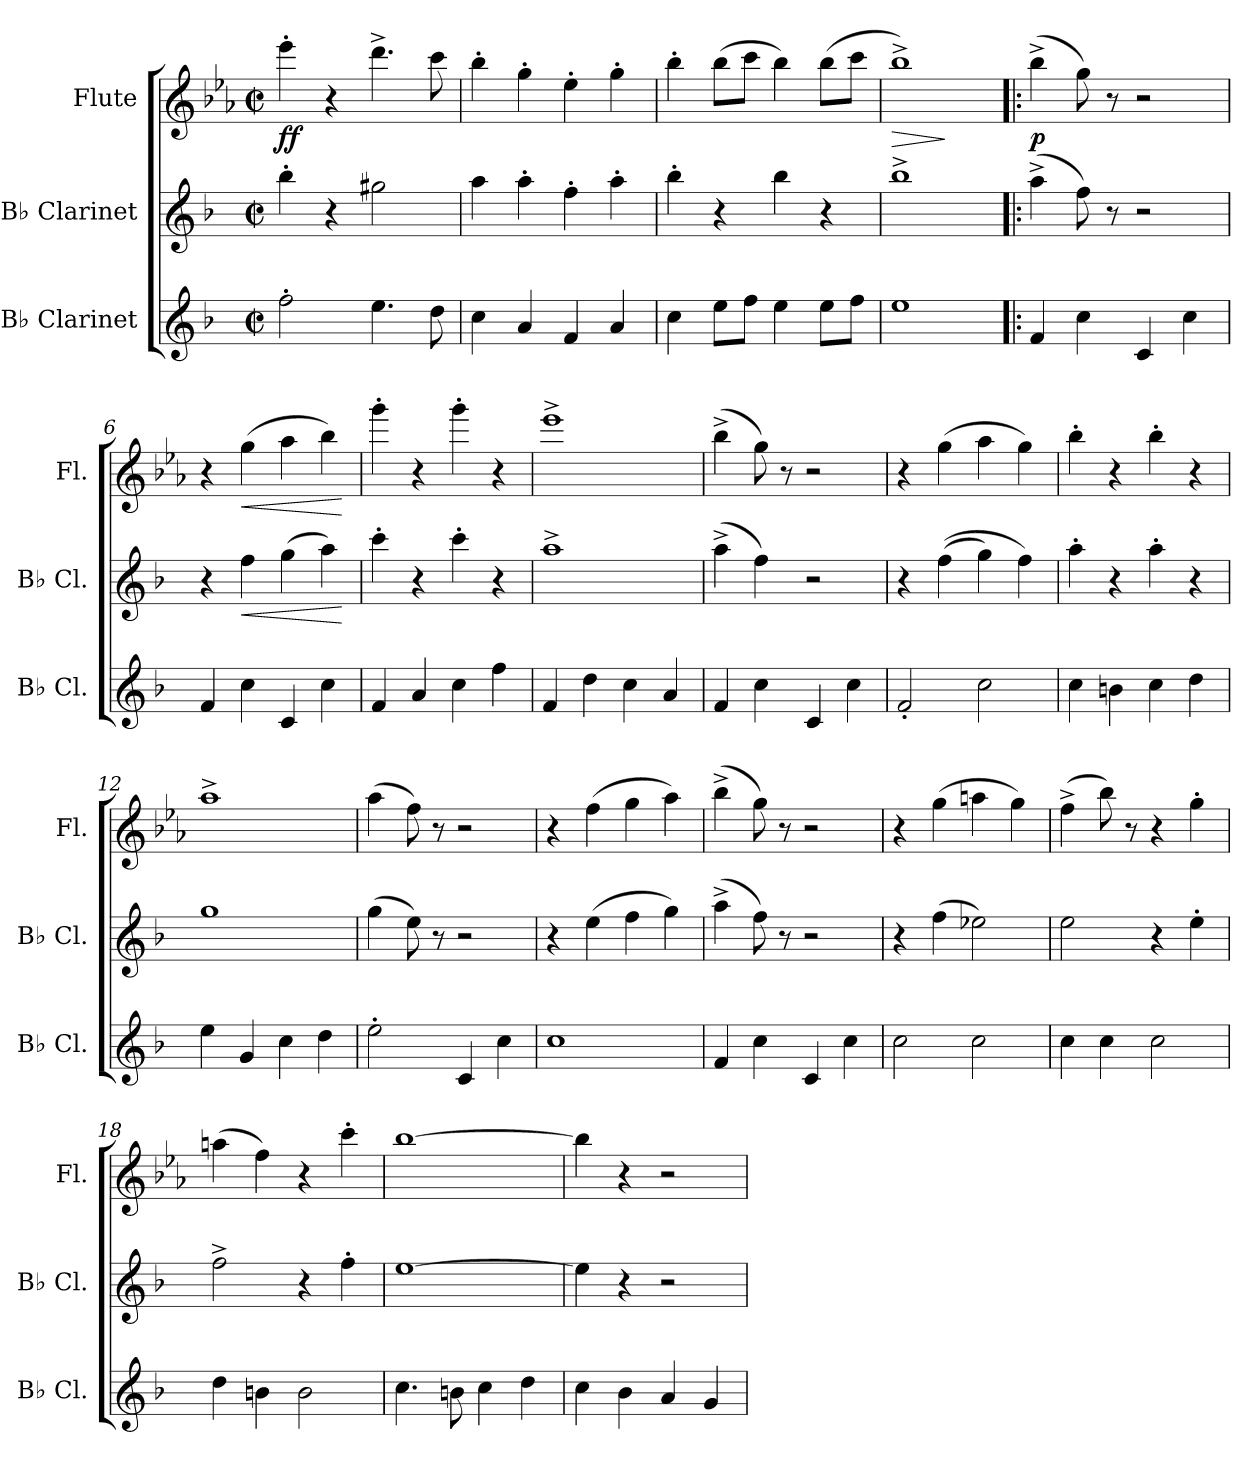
**kern	**kern	**dynam	**kern	**dynam
*part3	*part2	*part2	*part1	*part1
*staff3	*staff2	*staff2	*staff1	*staff1
*I"B♭ Clarinet	*I"B♭ Clarinet	*	*I"Flute	*
*I'B♭ Cl.	*I'B♭ Cl.	*	*I'Fl.	*
*clefG2	*clefG2	*	*clefG2	*
*ITrd1c2	*ITrd1c2	*	*	*
*k[b-e-a-]	*k[b-e-a-]	*	*k[b-e-a-]	*
*M2/2	*M2/2	*	*M2/2	*
*met(c|)	*met(c|)	*	*met(c|)	*
*MM208	*MM208	*	*MM208	*
=1	=1	=1	=1	=1
!	!	!	!	!LO:DY:b
2ee-'\	4aa-'\	.	4eee-'\	ff
.	4r	.	4r	.
4.dd\	2ff#X\	.	4.ddd^\	.
8cc\	.	.	8ccc\	.
=2	=2	=2	=2	=2
4b-\	4gg\	.	4bb-'\	.
4g/	4gg'\	.	4gg'\	.
4e-/	4ee-'\	.	4ee-'\	.
4g/	4gg'\	.	4gg'\	.
=3	=3	=3	=3	=3
4b-\	4aa-'\	.	4bb-'\	.
8dd\L	4r	.	(>8bb-\L	.
8ee-\J	.	.	8ccc\J	.
4dd\	4aa-\	.	4bb-\)	.
8dd\L	4r	.	(>8bb-\L	.
8ee-\J	.	.	8ccc\J	.
=4	=4	=4	=4	=4
!	!	!	!	!LO:HP:b
1dd	1aa-^	.	1bb-^)	>
.	.	.	.	]
=5!|:	=5!|:	=5!|:	=5!|:	=5!|:
!	!	!	!	!LO:DY:b
4e-/	(>4gg^\	.	(>4bb-^\	p
4b-\	8ee-\)	.	8gg\)	.
.	8r	.	8r	.
4B-/	2r	.	2r	.
4b-\	.	.	.	.
=6	=6	=6	=6	=6
4e-/	4r	.	4r	.
!	!	!LO:HP:b	!	!LO:HP:b
4b-\	4ee-\	<	(>4gg\	<
4B-/	(>4ff\	.	4aa-\	.
4b-\	4gg\)	.	4bb-\)	.
.	.	[	.	[
=7	=7	=7	=7	=7
4e-/	4bb-'\	.	4ggg'\	.
4g/	4r	.	4r	.
4b-\	4bb-'\	.	4ggg'\	.
4ee-\	4r	.	4r	.
!!LO:LB:g=z
=8	=8	=8	=8	=8
4e-/	1gg^	.	1eee-^	.
4cc\	.	.	.	.
4b-\	.	.	.	.
4g/	.	.	.	.
=9	=9	=9	=9	=9
4e-/	(>4gg^\	.	(>4bb-^\	.
4b-\	4ee-\)	.	8gg\)	.
.	.	.	8r	.
4B-/	2r	.	2r	.
4b-\	.	.	.	.
=10	=10	=10	=10	=10
2e-'/	4r	.	4r	.
.	(>(>4ee-\	.	(>4gg\	.
2b-\	4ff\)	.	4aa-\	.
.	4ee-\)	.	4gg\)	.
=11	=11	=11	=11	=11
4b-\	4gg'\	.	4bb-'\	.
4an\	4r	.	4r	.
4b-\	4gg'\	.	4bb-'\	.
4cc\	4r	.	4r	.
=12	=12	=12	=12	=12
4dd\	1ff	.	1aa-^	.
4f/	.	.	.	.
4b-\	.	.	.	.
4cc\	.	.	.	.
=13	=13	=13	=13	=13
2dd'\	(>4ff\	.	(>4aa-\	.
.	8dd\)	.	8ff\)	.
.	8r	.	8r	.
4B-/	2r	.	2r	.
4b-\	.	.	.	.
=14	=14	=14	=14	=14
1b-	4r	.	4r	.
.	(>4dd\	.	(>4ff\	.
.	4ee-\	.	4gg\	.
.	4ff\)	.	4aa-\)	.
=15	=15	=15	=15	=15
4e-/	(>4gg^\	.	(>4bb-^\	.
4b-\	8ee-\)	.	8gg\)	.
.	8r	.	8r	.
4B-/	2r	.	2r	.
4b-\	.	.	.	.
!!LO:LB:g=z
=16	=16	=16	=16	=16
2b-\	4r	.	4r	.
.	(>4ee-\	.	(>4gg\	.
2b-\	2dd-X\)	.	4aan\	.
.	.	.	4gg\)	.
=17	=17	=17	=17	=17
4b-\	2dd\	.	(>4ff^\	.
4b-\	.	.	8bb-\)	.
.	.	.	8r	.
2b-\	4r	.	4r	.
.	4dd'\	.	4gg'\	.
=18	=18	=18	=18	=18
4cc\	2ee-^\	.	(>4aan\	.
4an\	.	.	4ff\)	.
2a\	4r	.	4r	.
.	4ee-'\	.	4ccc'\	.
=19	=19	=19	=19	=19
4.b-\	[1dd	.	[1bb-	.
8an\	.	.	.	.
4b-\	.	.	.	.
4cc\	.	.	.	.
=20	=20	=20	=20	=20
4b-\	4dd\]	.	4bb-\]	.
4a-\	4r	.	4r	.
4g/	2r	.	2r	.
4f/	.	.	.	.
=	=	=	=	=
*-	*-	*-	*-	*-
